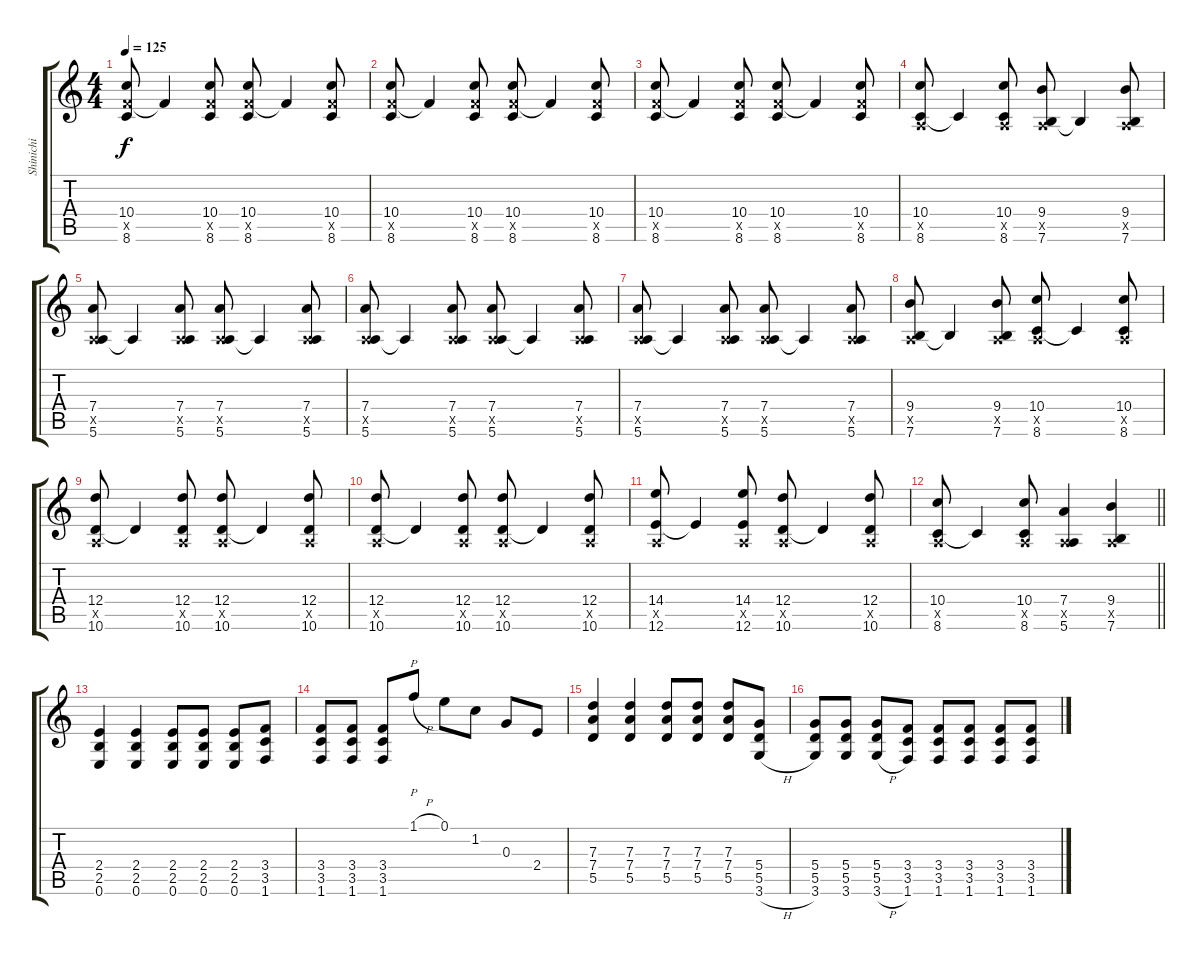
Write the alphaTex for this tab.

\track ("Shinichi" "Shinichi") {instrument overdrivenguitar}
\staff {score tabs}
\tuning (E4 B3 G3 D3 A2 E2) {hide}
\ts (4 4)
\tempo 125
\clef g2
\ks c
(10.4 8.5{x} 8.6).8{dy f} 8.5{t}.4 (10.4 8.5{x} 8.6).8 (10.4 8.5{x} 8.6).8 8.5{t}.4 (10.4 8.5{x} 8.6).8 |
(10.4 8.5{x} 8.6).8 8.5{t}.4 (10.4 8.5{x} 8.6).8 (10.4 8.5{x} 8.6).8 8.5{t}.4 (10.4 8.5{x} 8.6).8 |
(10.4 8.5{x} 8.6).8 8.5{t}.4 (10.4 8.5{x} 8.6).8 (10.4 8.5{x} 8.6).8 8.5{t}.4 (10.4 8.5{x} 8.6).8 |
(10.4 0.5{x} 8.6).8 8.6{t}.4 (10.4 0.5{x} 8.6).8 (9.4 0.5{x} 7.6).8 7.6{t}.4 (9.4 0.5{x} 7.6).8 |
(7.4 0.5{x} 5.6).8 5.6{t}.4 (7.4 0.5{x} 5.6).8 (7.4 0.5{x} 5.6).8 5.6{t}.4 (7.4 0.5{x} 5.6).8 |
(7.4 0.5{x} 5.6).8 5.6{t}.4 (7.4 0.5{x} 5.6).8 (7.4 0.5{x} 5.6).8 5.6{t}.4 (7.4 0.5{x} 5.6).8 |
(7.4 0.5{x} 5.6).8 5.6{t}.4 (7.4 0.5{x} 5.6).8 (7.4 0.5{x} 5.6).8 5.6{t}.4 (7.4 0.5{x} 5.6).8 |
(9.4 0.5{x} 7.6).8 7.6{t}.4 (9.4 0.5{x} 7.6).8 (10.4 0.5{x} 8.6).8 8.6{t}.4 (10.4 0.5{x} 8.6).8 |
(12.4 0.5{x} 10.6).8 10.6{t}.4 (12.4 0.5{x} 10.6).8 (12.4 0.5{x} 10.6).8 10.6{t}.4 (12.4 0.5{x} 10.6).8 |
(12.4 0.5{x} 10.6).8 10.6{t}.4 (12.4 0.5{x} 10.6).8 (12.4 0.5{x} 10.6).8 10.6{t}.4 (12.4 0.5{x} 10.6).8 |
(14.4 0.5{x} 12.6).8 12.6{t}.4 (14.4 0.5{x} 12.6).8 (12.4 0.5{x} 10.6).8 10.6{t}.4 (12.4 0.5{x} 10.6).8 |
\barLineRight lightlight
(10.4 0.5{x} 8.6).8 8.6{t}.4 (10.4 0.5{x} 8.6).8 (7.4 0.5{x} 5.6).4 (9.4 0.5{x} 7.6).4 |
(2.4 2.5 0.6).4 (2.4 2.5 0.6).4 (2.4 2.5 0.6).8 (2.4 2.5 0.6).8 (2.4 2.5 0.6).8 (3.4 3.5 1.6).8 |
(3.4 3.5 1.6).8 (3.4 3.5 1.6).8 (3.4 3.5 1.6).8 1.1{h}.8{p} 0.1.8 1.2.8 0.3.8 2.4.8 |
(7.3 7.4 5.5).4 (7.3 7.4 5.5).4 (7.3 7.4 5.5).8 (7.3 7.4 5.5).8 (7.3 7.4 5.5).8 (5.4 5.5 3.6{h}).8 |
(5.4 5.5 3.6).8 (5.4 5.5 3.6).8 (5.4 5.5 3.6{h}).8 (3.4 3.5 1.6).8 (3.4 3.5 1.6).8 (3.4 3.5 1.6).8 (3.4 3.5 1.6).8 (3.4 3.5 1.6).8
